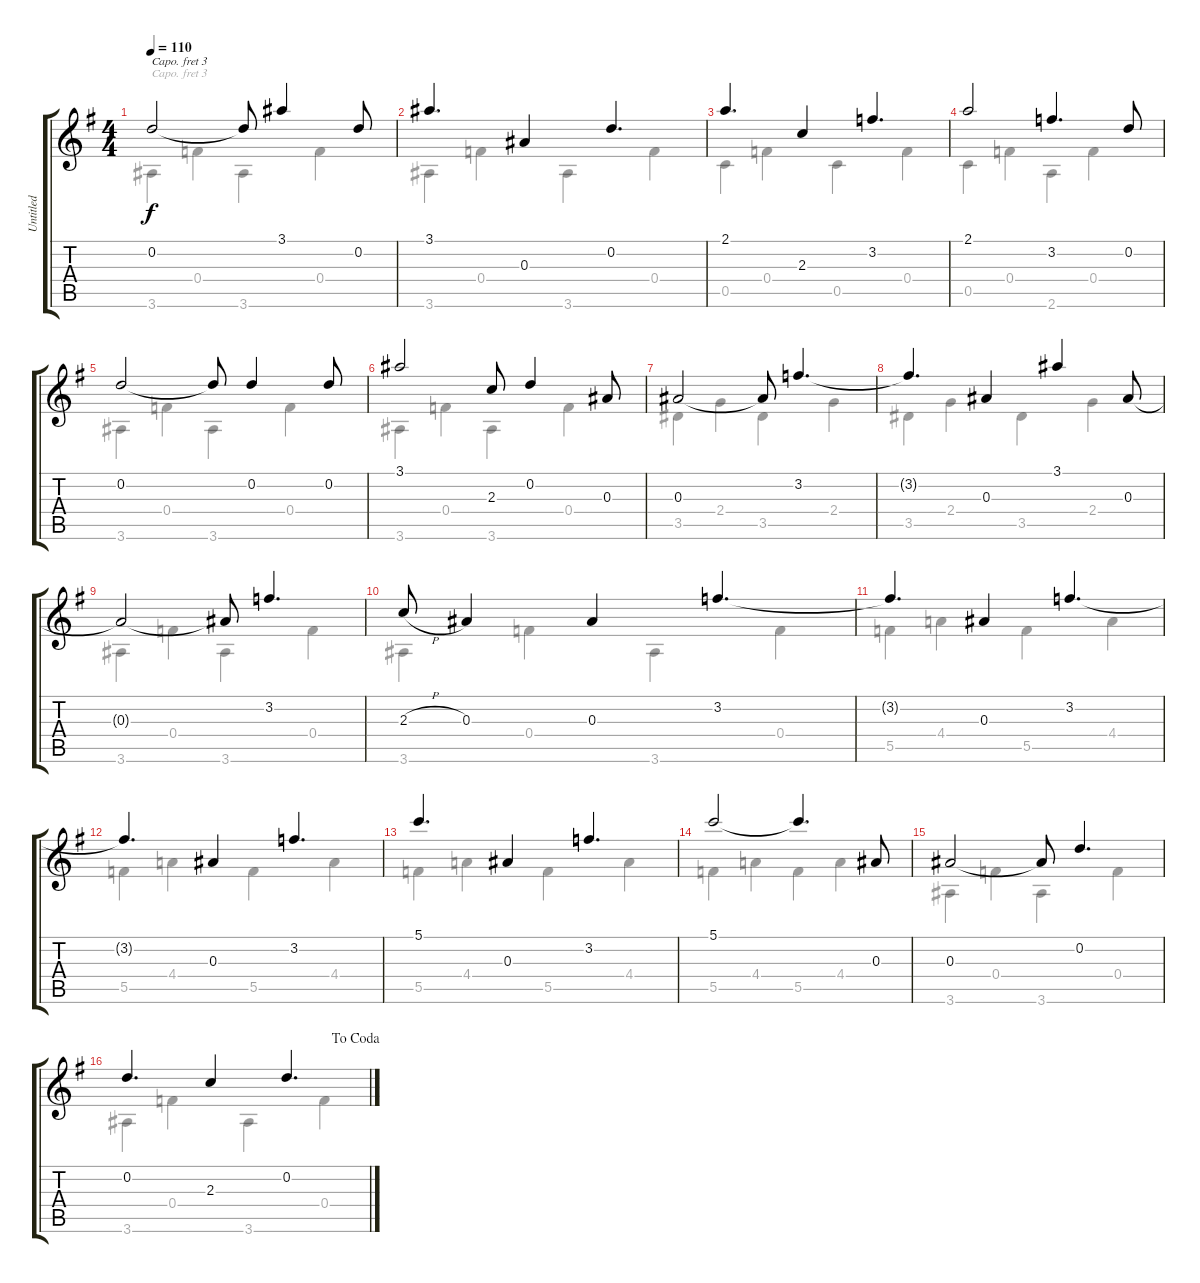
\track ("Untitled" "Untitled") {instrument acousticguitarnylon}
\staff {score tabs}
\capo 3
\tuning (E4 B3 G3 D3 A2 E2) {hide}
\voice
\ts (4 4)
\tempo 110
\clef g2
\ks g
0.2.2{dy f} 0.2{t}.8 3.1.4 0.2.8 |
3.1.4{d} 0.3.4 0.2.4{d} |
2.1.4{d} 2.3.4 3.2.4{d} |
2.1.2 3.2.4{d} 0.2.8 |
0.2.2 0.2{t}.8 0.2.4 0.2.8 |
3.1.2 2.3.8 0.2.4 0.3.8 |
0.3.2 0.3{t}.8 3.2.4{d} |
3.2{t}.4{d} 0.3.4 3.1.4 0.3.8 |
0.3{t}.2 0.3{t}.8 3.2.4{d} |
2.3{h}.8 0.3.4 0.3.4 3.2.4{d} |
3.2{t}.4{d} 0.3.4 3.2.4{d} |
3.2{t}.4{d} 0.3.4 3.2.4{d} |
5.1.4{d} 0.3.4 3.2.4{d} |
5.1.2 5.1{t}.4{d} 0.3.8 |
0.3.2 0.3{t}.8 0.2.4{d} |
\jump dacoda
0.2.4{d} 2.3.4 0.2.4{d}
\voice
\clef g2
\ottava regular
\simile none
\ks g
3.6.4{dy f} 0.4.4 3.6.4 0.4.4 |
3.6.4 0.4.4 3.6.4 0.4.4 |
0.5.4 0.4.4 0.5.4 0.4.4 |
0.5.4 0.4.4 2.6.4 0.4.4 |
3.6.4 0.4.4 3.6.4 0.4.4 |
3.6.4 0.4.4 3.6.4 0.4.4 |
3.5.4 2.4.4 3.5.4 2.4.4 |
3.5.4 2.4.4 3.5.4 2.4.4 |
3.6.4 0.4.4 3.6.4 0.4.4 |
3.6.4 0.4.4 3.6.4 0.4.4 |
5.5.4 4.4.4 5.5.4 4.4.4 |
5.5.4 4.4.4 5.5.4 4.4.4 |
5.5.4 4.4.4 5.5.4 4.4.4 |
5.5.4 4.4.4 5.5.4 4.4.4 |
3.6.4 0.4.4 3.6.4 0.4.4 |
3.6.4 0.4.4 3.6.4 0.4.4
